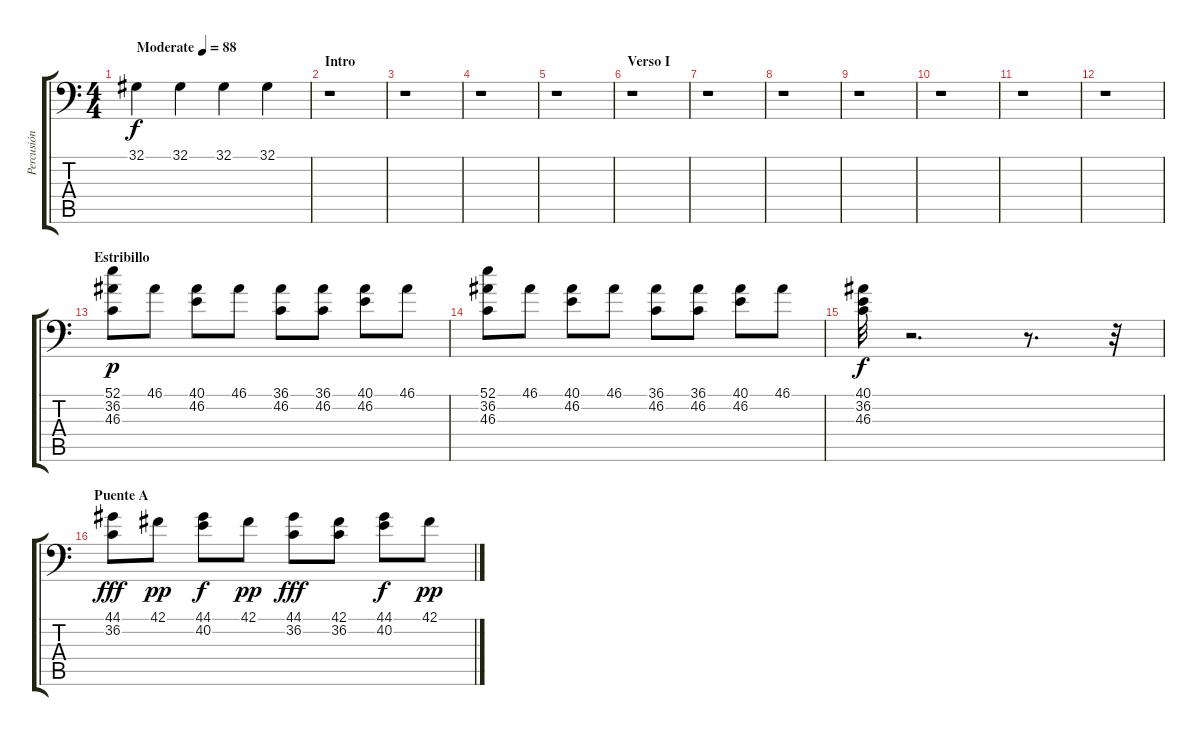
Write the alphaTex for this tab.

\track ("Percusión" "Percusión") {instrument acousticgrandpiano}
\staff {score tabs}
\tuning (C-1 C-1 C-1 C-1 C-1 C-1) {hide}
\ts (4 4)
\tempo (88 "Moderate")
\clef f4
\ks c
32.1.4{dy f instrument acousticgrandpiano} 32.1.4 32.1.4 32.1.4 |
\section ("" "Intro")
r.1 |
r.1 |
r.1 |
r.1 |
\section ("" "Verso I")
r.1 |
r.1 |
r.1 |
r.1 |
r.1 |
r.1 |
r.1 |
\section ("" "Estribillo")
(52.1 36.2 46.3).8{dy p} 46.1.8 (40.1 46.2).8 46.1.8 (36.1 46.2).8 (36.1 46.2).8 (40.1 46.2).8 46.1.8 |
(52.1 36.2 46.3).8 46.1.8 (40.1 46.2).8 46.1.8 (36.1 46.2).8 (36.1 46.2).8 (40.1 46.2).8 46.1.8 |
(40.1 36.2 46.3).32{dy f} r.2{d} r.8{d} r.32 |
\section ("" "Puente A")
(44.1 36.2).8{dy fff} 42.1.8{dy pp} (44.1 40.2).8{dy f} 42.1.8{dy pp} (44.1 36.2).8{dy fff} (42.1 36.2).8 (44.1 40.2).8{dy f} 42.1.8{dy pp}
